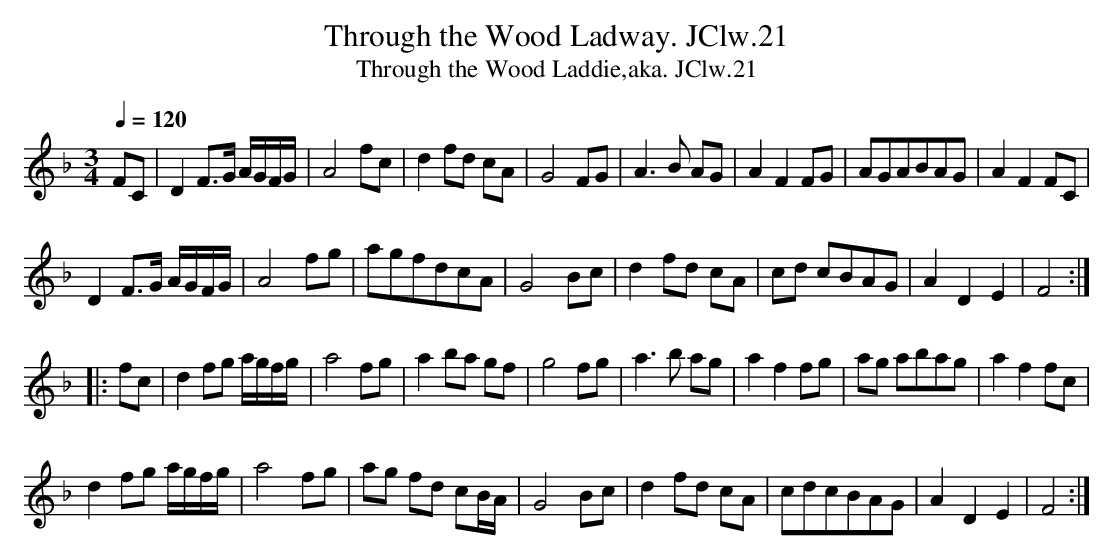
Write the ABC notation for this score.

X:1
T:Through the Wood Ladway. JClw.21
T: Through the Wood Laddie,aka. JClw.21
M:3/4
L:1/8
Q:1/4=120
K:F
FC|D2F>G A/G/F/G/|A4fc|d2fd cA|G4FG|A3B AG|A2F2FG|AGABAG|A2F2FC|
D2F>G A/G/F/G/|A4fg|agfdcA|G4Bc|d2 fd cA|cd cBAG|A2D2E2|F4:|
|:fc|d2fg a/g/f/g/|a4fg|a2ba gf|g4fg|a3b ag|a2f2fg|ag abag|a2f2fc|
d2fg a/g/f/g/|a4fg|ag fd cB/A/|G4Bc|d2fd cA|cdcBAG|A2D2E2|F4:|
